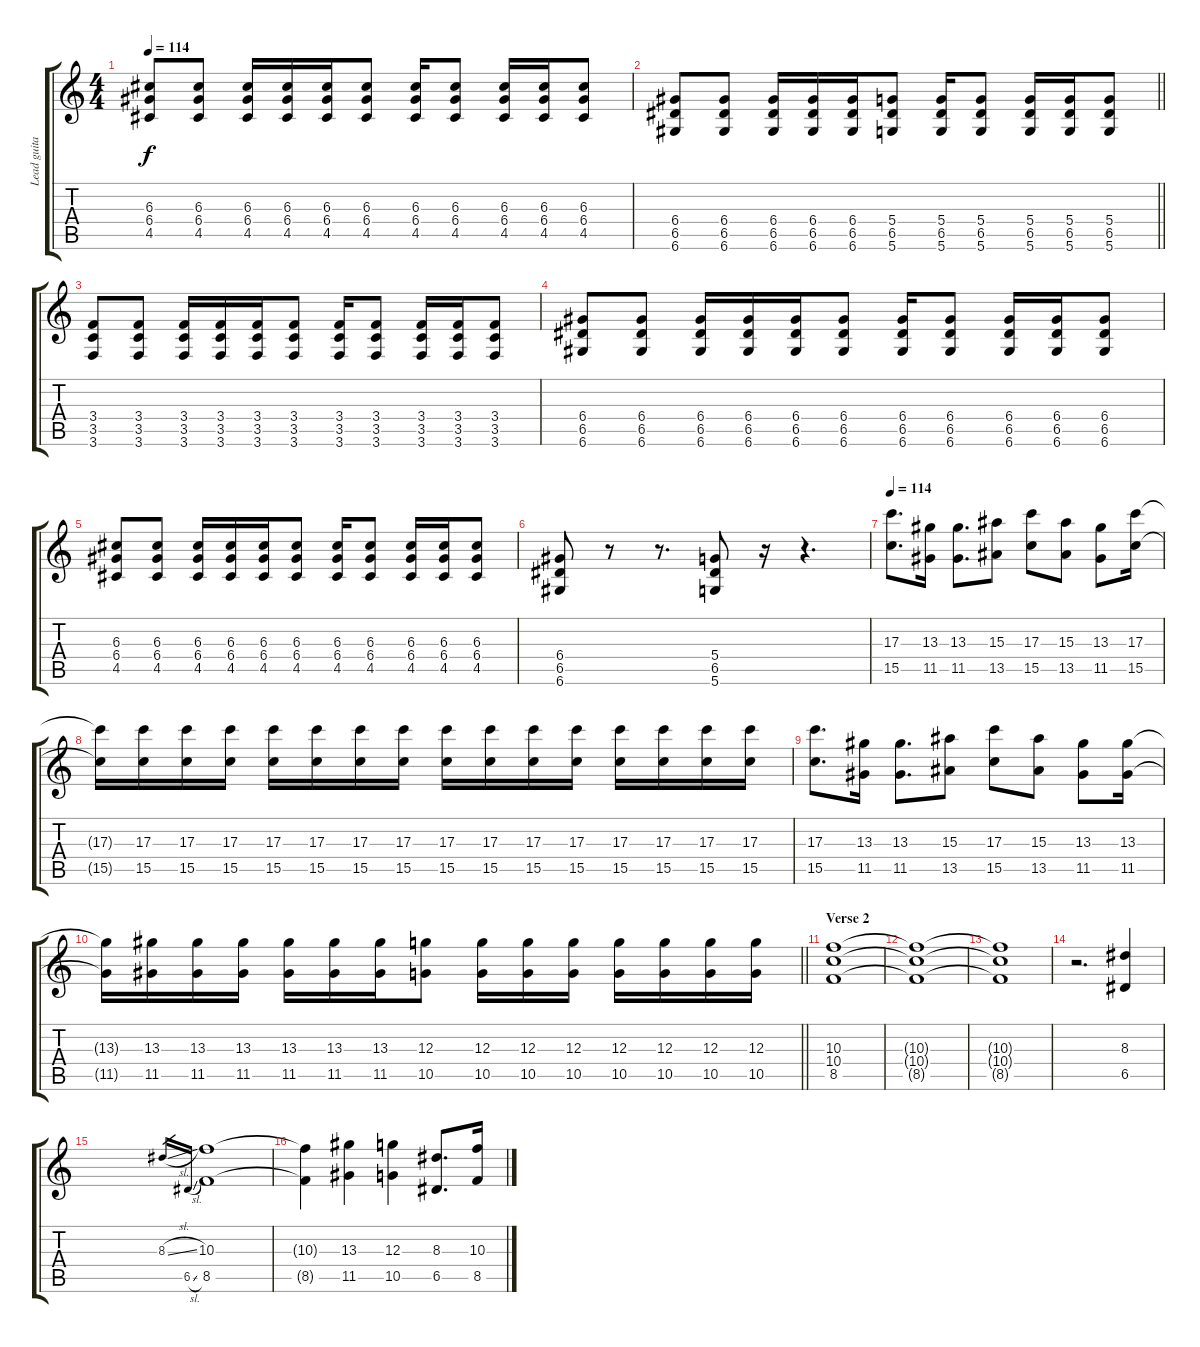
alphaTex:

\track ("Lead guitar" "Lead guita") {instrument distortionguitar}
\staff {score tabs}
\tuning (E4 B3 G3 D3 A2 D2) {hide}
\ts (4 4)
\tempo 114
\clef g2
\ks c
(6.3 6.4 4.5).8{dy f} (6.3 6.4 4.5).8 (6.3 6.4 4.5).16 (6.3 6.4 4.5).16 (6.3 6.4 4.5).16 (6.3 6.4 4.5).8 (6.3 6.4 4.5).16 (6.3 6.4 4.5).8 (6.3 6.4 4.5).16 (6.3 6.4 4.5).16 (6.3 6.4 4.5).8 |
\barLineRight lightlight
(6.4 6.5 6.6).8 (6.4 6.5 6.6).8 (6.4 6.5 6.6).16 (6.4 6.5 6.6).16 (6.4 6.5 6.6).16 (5.4 6.5 5.6).8 (5.4 6.5 5.6).16 (5.4 6.5 5.6).8 (5.4 6.5 5.6).16 (5.4 6.5 5.6).16 (5.4 6.5 5.6).8 |
(3.4 3.5 3.6).8{volume 13} (3.4 3.5 3.6).8 (3.4 3.5 3.6).16 (3.4 3.5 3.6).16 (3.4 3.5 3.6).16 (3.4 3.5 3.6).8 (3.4 3.5 3.6).16 (3.4 3.5 3.6).8 (3.4 3.5 3.6).16 (3.4 3.5 3.6).16 (3.4 3.5 3.6).8 |
(6.4 6.5 6.6).8 (6.4 6.5 6.6).8 (6.4 6.5 6.6).16 (6.4 6.5 6.6).16 (6.4 6.5 6.6).16 (6.4 6.5 6.6).8 (6.4 6.5 6.6).16 (6.4 6.5 6.6).8 (6.4 6.5 6.6).16 (6.4 6.5 6.6).16 (6.4 6.5 6.6).8 |
(6.3 6.4 4.5).8 (6.3 6.4 4.5).8 (6.3 6.4 4.5).16 (6.3 6.4 4.5).16 (6.3 6.4 4.5).16 (6.3 6.4 4.5).8 (6.3 6.4 4.5).16 (6.3 6.4 4.5).8 (6.3 6.4 4.5).16 (6.3 6.4 4.5).16 (6.3 6.4 4.5).8 |
(6.4 6.5 6.6).8 r.8 r.8{d} (5.4 6.5 5.6).8 r.16 r.4{d} |
\tempo 114
(17.3 15.5).8{d} (13.3 11.5).16 (13.3 11.5).8{d} (15.3 13.5).8 (17.3 15.5).8 (15.3 13.5).8 (13.3 11.5).8 (17.3 15.5).16 |
(17.3{t} 15.5{t}).16 (17.3 15.5).16 (17.3 15.5).16 (17.3 15.5).16 (17.3 15.5).16 (17.3 15.5).16 (17.3 15.5).16 (17.3 15.5).16 (17.3 15.5).16 (17.3 15.5).16 (17.3 15.5).16 (17.3 15.5).16 (17.3 15.5).16 (17.3 15.5).16 (17.3 15.5).16 (17.3 15.5).16 |
(17.3 15.5).8{d} (13.3 11.5).16 (13.3 11.5).8{d} (15.3 13.5).8 (17.3 15.5).8 (15.3 13.5).8 (13.3 11.5).8 (13.3 11.5).16 |
\barLineRight lightlight
(13.3{t} 11.5{t}).16 (13.3 11.5).16 (13.3 11.5).16 (13.3 11.5).16 (13.3 11.5).16 (13.3 11.5).16 (13.3 11.5).16 (12.3 10.5).8 (12.3 10.5).16 (12.3 10.5).16 (12.3 10.5).16 (12.3 10.5).16 (12.3 10.5).16 (12.3 10.5).16 (12.3 10.5).16 |
\section ("" "Verse 2")
(10.3 10.4 8.5).1{volume 0} |
(10.3{t} 10.4{t} 8.5{t}).1 |
(10.3{t} 10.4{t} 8.5{t}).1 |
r.2{d} (8.3 6.5).4{volume 13} |
8.3{sl}.16{gr} 6.5{sl}.16{gr} (10.3 8.5).1 |
(10.3{t} 8.5{t}).4{volume 13} (13.3 11.5).4 (12.3 10.5).4 (8.3 6.5).8{d} (10.3 8.5).16
